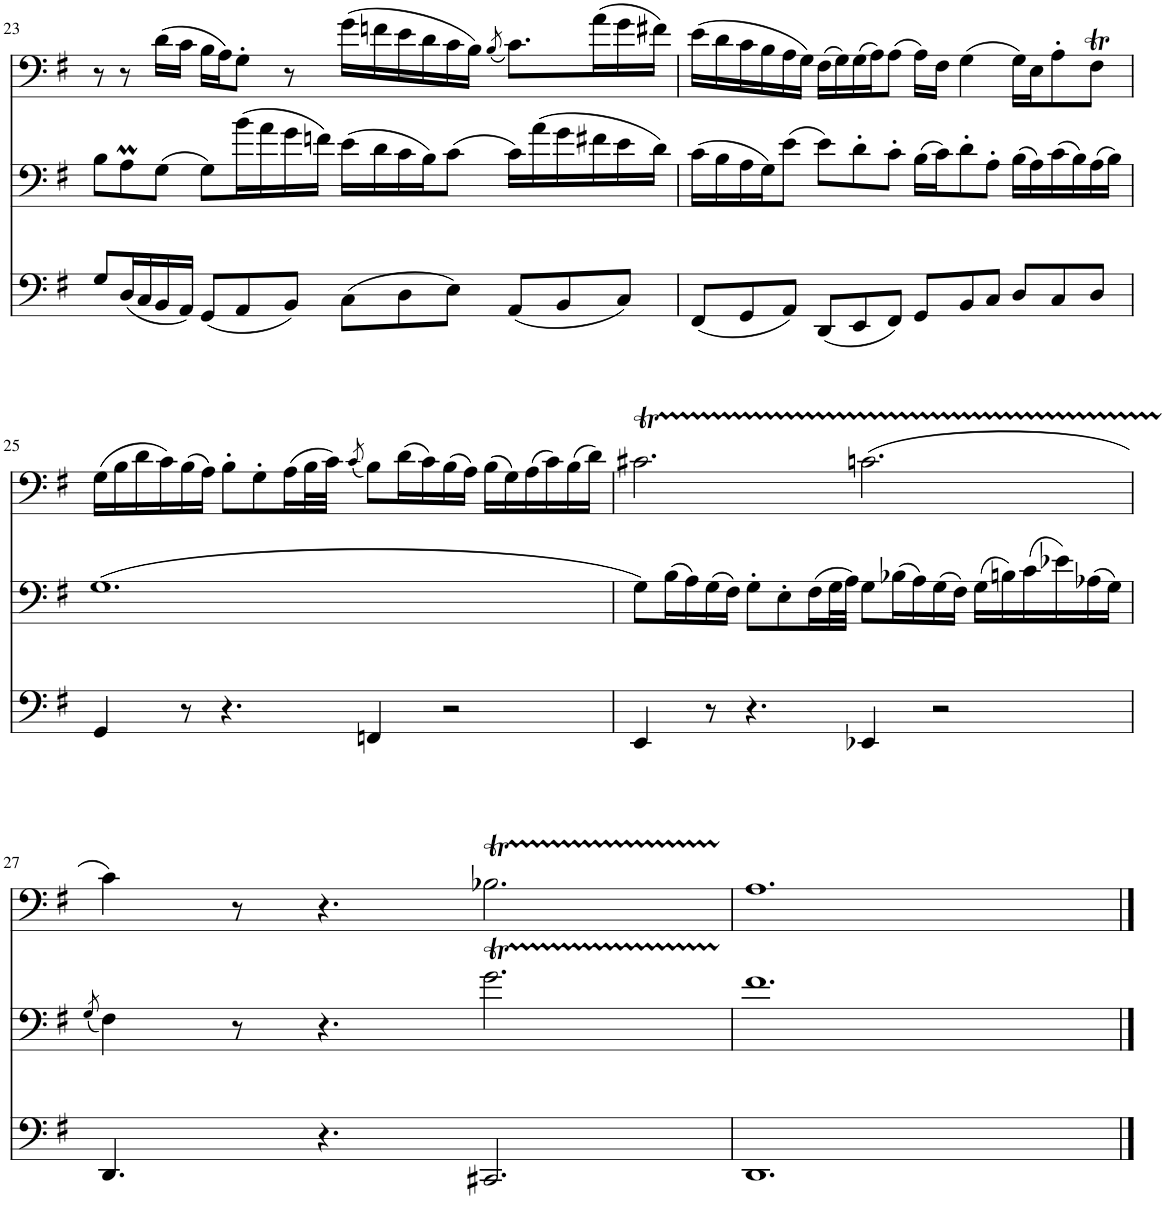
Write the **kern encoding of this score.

**kern	**kern	**kern
*part3	*part2	*part1
*staff3	*staff2	*staff1
*I"Cello 3	*I"Cello 2	*I"Cello 1
!!LO:PB:g=z
*clefF4	*clefF4	*clefF4
*k[f#]	*k[f#]	*k[f#]
*M12/8	*M12/8	*M12/8
=23	=23	=23
8G/L	8B\L	8r
(16D/L	8AM\	8r
16C/	.	.
16BB/	(8G\J	(16d\LL
16AA/JJ)	.	16c\JJ
(8GG/L	8G\L)	16B\LL
.	.	16A\J)
8AA/	(16b\L	8G'\J
.	16a\	.
8BB/J)	16g\	8r
.	16fn\JJ)	.
(8C\L	(16e\LL	(16g\LL
.	16d\	16fn\
8D\	16c\	16e\
.	16B\J)	16d\
8E\J)	(8c\J	16c\
.	.	16B\JJ)
.	.	(8qB/
(8AA/L	16c\LL)	8.c\L)
.	(16a\	.
8BB/	16g\	.
.	16f#X\	(16a\L
8C/J)	16e\	16g\
.	16d\JJ)	16f#X\JJ)
=24	=24	=24
(8FF#/L	(16c\LL	(16e\LL
.	16B\	16d\
8GG/	16A\	16c\
.	16G\J)	16B\
8AA/J)	(8e\J	16A\
.	.	16G\JJ)
(8DD/L	8e\L)	(16F#\LL
.	.	16G\)
8EE/	8d'\	(16G\
.	.	16A\J)
8FF#/J)	8c'\J	(8A\J
8GG/L	(16B\LL	16A\LL)
.	16c\J)	16F#\JJ
8BB/	8d'\	(4G\
8C/J	8A'\J	.
8D/L	(16B\LL	16G\LL)
.	16A\)	16E\J
8C/	(16c\	8A'\
.	16B\)	.
8D/J	(16A\	8F#t\J
.	16B\JJ)	.
!!LO:LB:g=z
=25	=25	=25
4GG/	(1.G	(16G\LL
.	.	16B\
.	.	16d\
.	.	16c\)
8r	.	(16B\
.	.	16A\JJ)
4.r	.	8B'\L
.	.	8G'\
.	.	(16A\L
.	.	32B\L
.	.	32c\JJJ)
.	.	(8qc/
4FFn/	.	8B\L)
.	.	(16d\L
.	.	16c\)
2r	.	(16B\
.	.	16A\JJ)
.	.	(16B\LL
.	.	16G\)
.	.	(16A\
.	.	16c\)
.	.	(16B\
.	.	16d\JJ)
=26	=26	=26
4EE/	8G\L)	2.c#Xt\
.	(16B\L	.
.	16A\)	.
8r	(16G\	.
.	16F#\JJ)	.
4.r	8G'\L	.
.	8E'\	.
.	(16F#\L	.
.	32G\L	.
.	32A\JJJ)	.
4EE-X/	8G\L	(2.cnTTT\
.	(16B-X\L	.
.	16A\)	.
2r	(16G\	.
.	16F#\JJ)	.
.	(16G\LL	.
.	16Bn\)	.
.	(16c\	.
.	16e-X\)	.
.	(16A-X\	.
.	16G\JJ)	.
!!LO:LB:g=z
=27	=27	=27
.	(8qG/	.
4.DD/	4F#\)	4c\)
.	8r	8r
4.r	4.r	4.r
2.CC#X/	2.gT\	2.B-XT\
=28	=28	=28
1.DD	1.f#	1.A
==	==	==
*-	*-	*-
